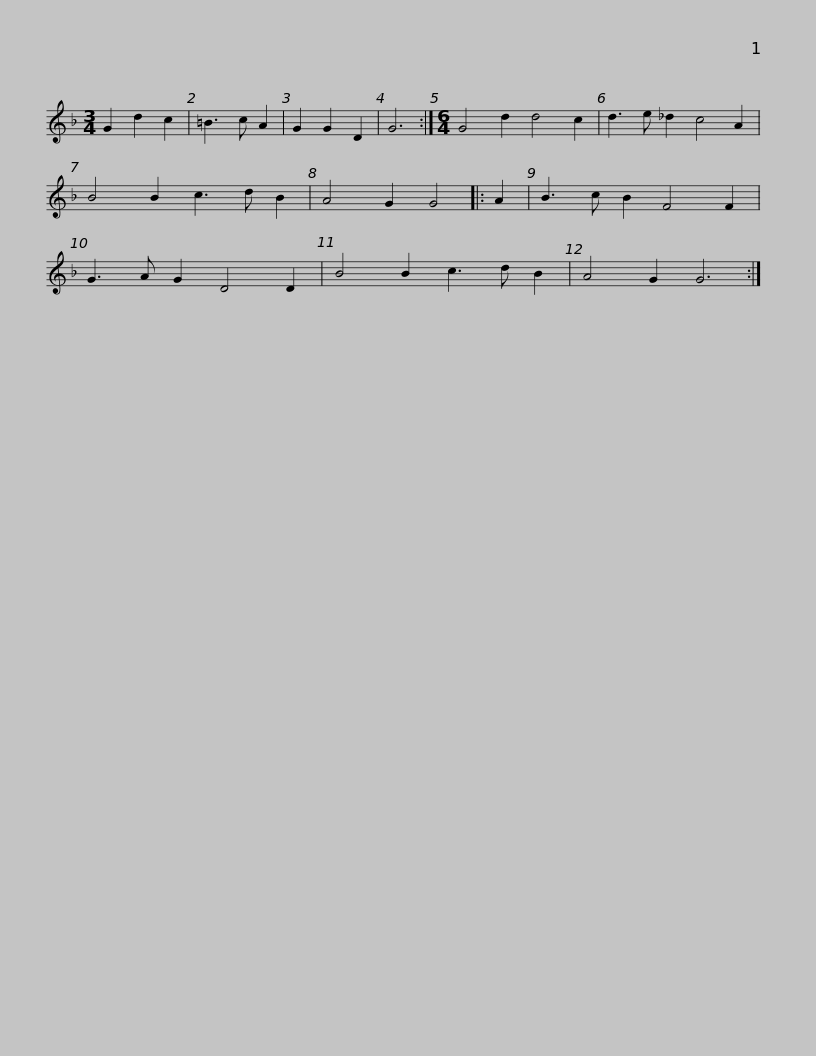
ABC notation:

X:1
L:1/8
M:3/4
I:linebreak $
K:F
V:1 treble
V:1
 G2 d2 c2 | =B3 c A2 | G2 G2 D2 | G6 :|[M:6/4] G4 d2 d4 c2 | %5
 d3 e _d2 c4 A2 | B4 B2 c3 d B2 | A4 G2 G4 |: A2 | B3 c B2 F4 F2 |$ %10
 G3 A G2 D4 D2 | B4 B2 c3 d B2 | A4 G2 G6 :| %13
